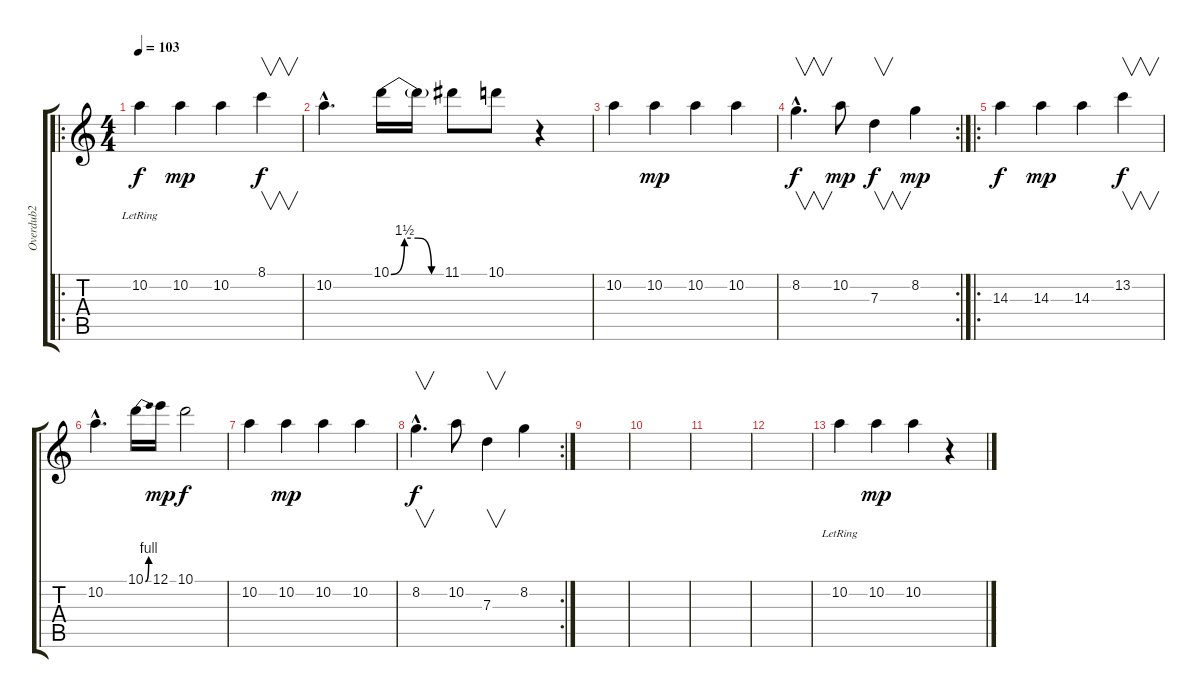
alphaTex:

\track ("Overdub2" "Overdub2") {instrument electricguitarclean}
\staff {score tabs}
\tuning (E4 B3 G3 D3 A2 E2) {hide}
\ro
\ts (4 4)
\tempo 103
\clef g2
\ks c
10.2{lr}.4{dy f instrument electricguitarclean} 10.2.4{dy mp} 10.2.4 8.1.4{v dy f} |
10.2{hac}.4{d} 10.1{be (custom 0 0 15 6 30 6 45 0 60 0)}.16 10.1{t}.16 11.1.8 10.1.8 r.4 |
10.2.4 10.2.4{dy mp} 10.2.4 10.2.4 |
\rc 2
8.2{hac}.4{v d dy f} 10.2.8{dy mp} 7.3.4{v dy f} 8.2.4{dy mp} |
\ro
14.3.4{dy f} 14.3.4{dy mp} 14.3.4 13.2.4{v dy f} |
10.2{hac}.4{d} 10.1{be (bend 0 0 60 4)}.16 12.1.16{dy mp} 10.1.2{dy f} |
10.2.4 10.2.4{dy mp} 10.2.4 10.2.4 |
\rc 2
8.2{hac}.4{v d dy f} 10.2.8 7.3.4{v} 8.2.4 |
|
|
|
|
10.2{lr}.4 10.2.4{dy mp} 10.2.4 r.4
